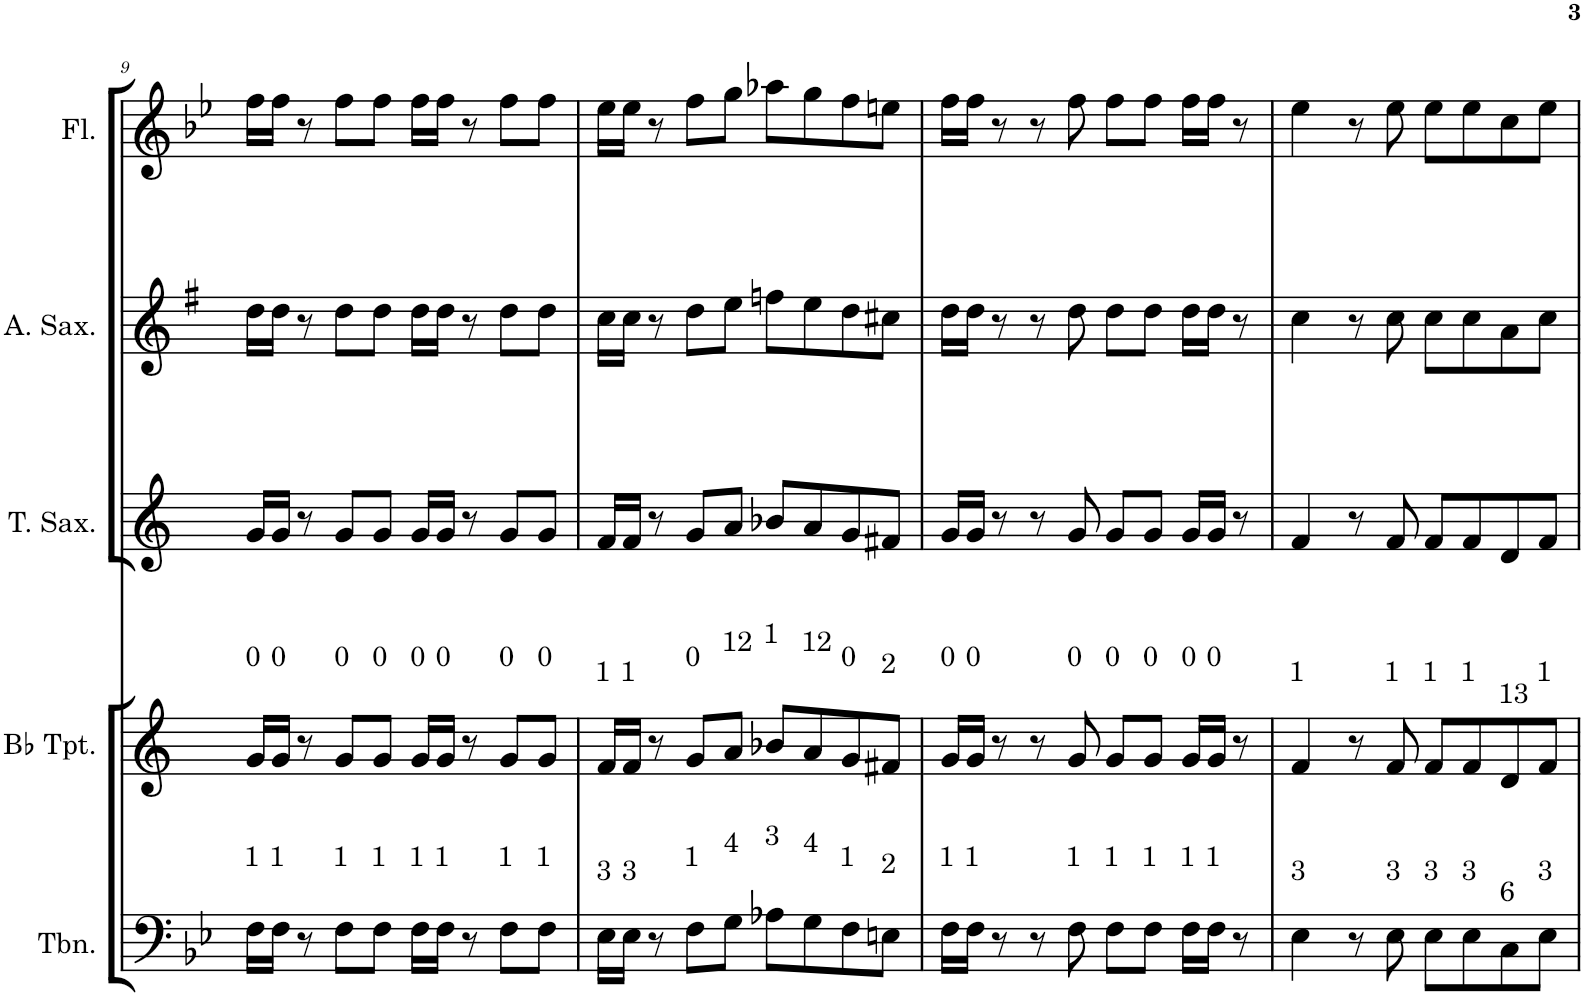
**kern	**kern	**kern	**kern	**kern
*part5	*part4	*part3	*part2	*part1
*staff5	*staff4	*staff3	*staff2	*staff1
*I"Trombone	*I"Bb Trumpet	*I"Tenor Saxophone	*I"Alto Saxophone	*I"Flute
*I'Tbn.	*I'Bb Tpt.	*I'T. Sax.	*I'A. Sax.	*I'Fl.
!!LO:PB:g=z
*clefF4	*clefG2	*clefG2	*clefG2	*clefG2
*	*Trd1c2	*Trd8c14	*Trd5c9	*
*k[b-e-]	*k[]	*k[]	*k[f#]	*k[b-e-]
*M4/4	*M4/4	*M4/4	*M4/4	*M4/4
=9	=9	=9	=9	=9
!	!LO:TX:a:t=0	!	!	!
!LO:TX:a:t=1	!	!	!	!
16F\LL	16g/LL	16g/LL	16dd\LL	16ff\LL
!	!LO:TX:a:t=0	!	!	!
!LO:TX:a:t=1	!	!	!	!
16F\JJ	16g/JJ	16g/JJ	16dd\JJ	16ff\JJ
8r	8r	8r	8r	8r
!	!LO:TX:a:t=0	!	!	!
!LO:TX:a:t=1	!	!	!	!
8F\L	8g/L	8g/L	8dd\L	8ff\L
!	!LO:TX:a:t=0	!	!	!
!LO:TX:a:t=1	!	!	!	!
8F\J	8g/J	8g/J	8dd\J	8ff\J
!	!LO:TX:a:t=0	!	!	!
!LO:TX:a:t=1	!	!	!	!
16F\LL	16g/LL	16g/LL	16dd\LL	16ff\LL
!	!LO:TX:a:t=0	!	!	!
!LO:TX:a:t=1	!	!	!	!
16F\JJ	16g/JJ	16g/JJ	16dd\JJ	16ff\JJ
8r	8r	8r	8r	8r
!	!LO:TX:a:t=0	!	!	!
!LO:TX:a:t=1	!	!	!	!
8F\L	8g/L	8g/L	8dd\L	8ff\L
!	!LO:TX:a:t=0	!	!	!
!LO:TX:a:t=1	!	!	!	!
8F\J	8g/J	8g/J	8dd\J	8ff\J
=10	=10	=10	=10	=10
!	!LO:TX:a:t=1	!	!	!
!LO:TX:a:t=3	!	!	!	!
16E-\LL	16f/LL	16f/LL	16cc\LL	16ee-\LL
!	!LO:TX:a:t=1	!	!	!
!LO:TX:a:t=3	!	!	!	!
16E-\JJ	16f/JJ	16f/JJ	16cc\JJ	16ee-\JJ
8r	8r	8r	8r	8r
!	!LO:TX:a:t=0	!	!	!
!LO:TX:a:t=1	!	!	!	!
8F\L	8g/L	8g/L	8dd\L	8ff\L
!	!LO:TX:a:t=12	!	!	!
!LO:TX:a:t=4	!	!	!	!
8G\J	8a/J	8a/J	8ee\J	8gg\J
!	!LO:TX:a:t=1	!	!	!
!LO:TX:a:t=3	!	!	!	!
8A-X\L	8b-X/L	8b-X/L	8ffn\L	8aa-X\L
!	!LO:TX:a:t=12	!	!	!
!LO:TX:a:t=4	!	!	!	!
8G\	8a/	8a/	8ee\	8gg\
!	!LO:TX:a:t=0	!	!	!
!LO:TX:a:t=1	!	!	!	!
8F\	8g/	8g/	8dd\	8ff\
!	!LO:TX:a:t=2	!	!	!
!LO:TX:a:t=2	!	!	!	!
8En\J	8f#X/J	8f#X/J	8cc#X\J	8een\J
=11	=11	=11	=11	=11
!	!LO:TX:a:t=0	!	!	!
!LO:TX:a:t=1	!	!	!	!
16F\LL	16g/LL	16g/LL	16dd\LL	16ff\LL
!	!LO:TX:a:t=0	!	!	!
!LO:TX:a:t=1	!	!	!	!
16F\JJ	16g/JJ	16g/JJ	16dd\JJ	16ff\JJ
8r	8r	8r	8r	8r
8r	8r	8r	8r	8r
!	!LO:TX:a:t=0	!	!	!
!LO:TX:a:t=1	!	!	!	!
8F\	8g/	8g/	8dd\	8ff\
!	!LO:TX:a:t=0	!	!	!
!LO:TX:a:t=1	!	!	!	!
8F\L	8g/L	8g/L	8dd\L	8ff\L
!	!LO:TX:a:t=0	!	!	!
!LO:TX:a:t=1	!	!	!	!
8F\J	8g/J	8g/J	8dd\J	8ff\J
!	!LO:TX:a:t=0	!	!	!
!LO:TX:a:t=1	!	!	!	!
16F\LL	16g/LL	16g/LL	16dd\LL	16ff\LL
!	!LO:TX:a:t=0	!	!	!
!LO:TX:a:t=1	!	!	!	!
16F\JJ	16g/JJ	16g/JJ	16dd\JJ	16ff\JJ
8r	8r	8r	8r	8r
=12	=12	=12	=12	=12
!	!LO:TX:a:t=1	!	!	!
!LO:TX:a:t=3	!	!	!	!
4E-\	4f/	4f/	4cc\	4ee-\
8r	8r	8r	8r	8r
!	!LO:TX:a:t=1	!	!	!
!LO:TX:a:t=3	!	!	!	!
8E-\	8f/	8f/	8cc\	8ee-\
!	!LO:TX:a:t=1	!	!	!
!LO:TX:a:t=3	!	!	!	!
8E-\L	8f/L	8f/L	8cc\L	8ee-\L
!	!LO:TX:a:t=1	!	!	!
!LO:TX:a:t=3	!	!	!	!
8E-\	8f/	8f/	8cc\	8ee-\
!	!LO:TX:a:t=13	!	!	!
!LO:TX:a:t=6	!	!	!	!
8C\	8d/	8d/	8a\	8cc\
!	!LO:TX:a:t=1	!	!	!
!LO:TX:a:t=3	!	!	!	!
8E-\J	8f/J	8f/J	8cc\J	8ee-\J
=	=	=	=	=
*-	*-	*-	*-	*-
